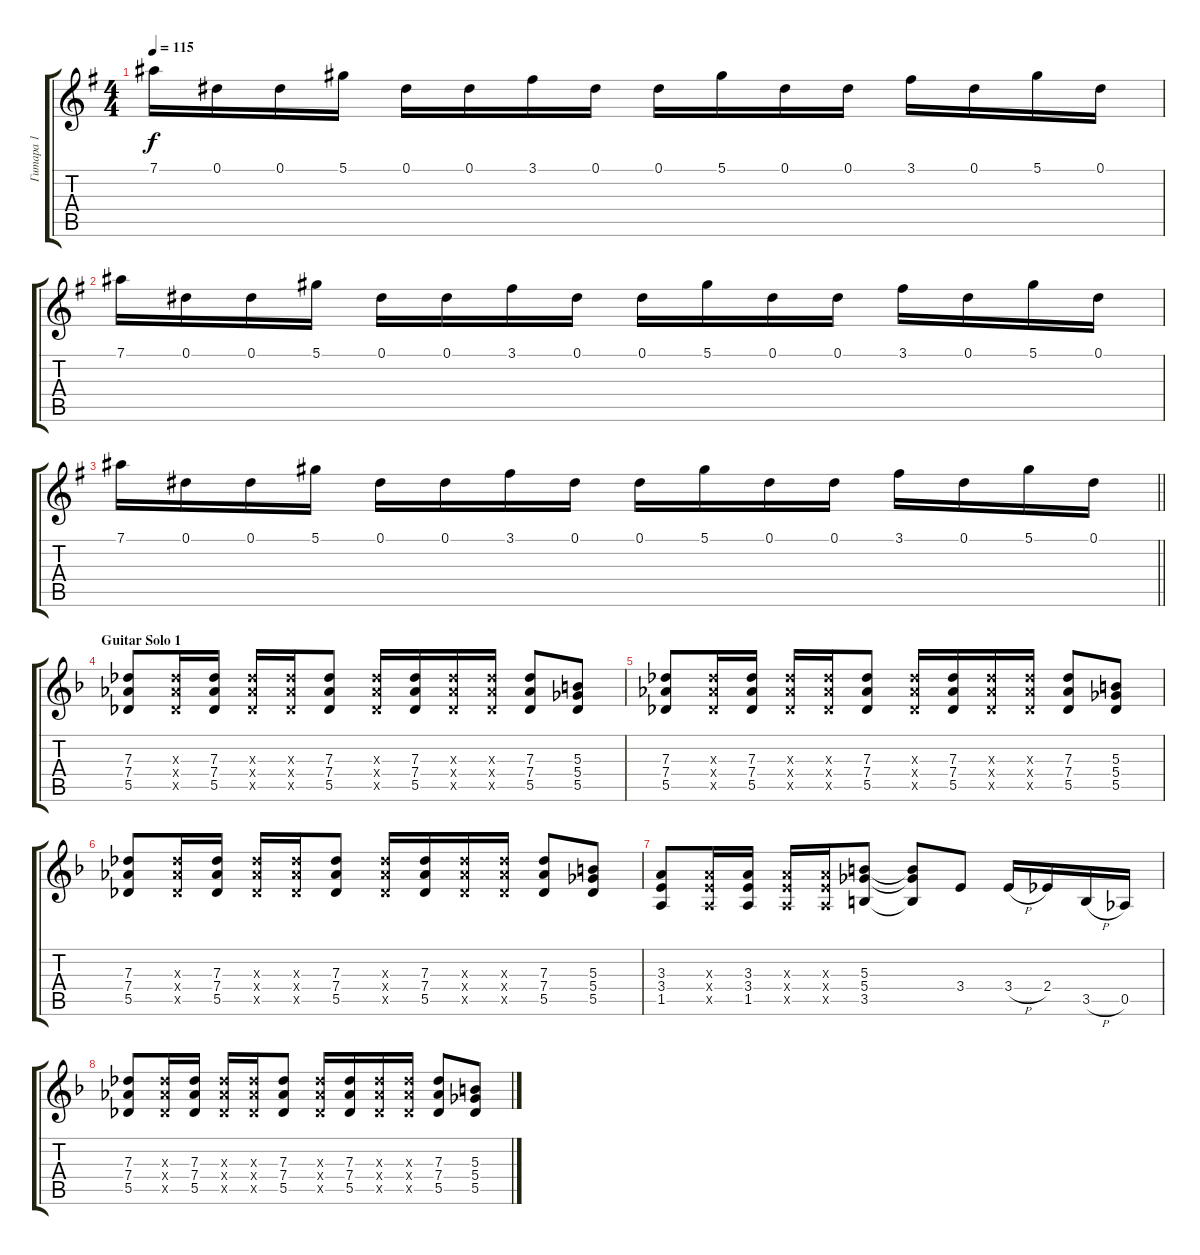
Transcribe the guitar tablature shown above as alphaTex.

\track ("Гитара 1" "Гитара 1") {instrument distortionguitar}
\staff {score tabs}
\tuning (Eb4 Bb3 Gb3 Db3 Ab2 Eb2) {hide}
\ts (4 4)
\tempo 115
\clef g2
\ks eminor
7.1.16{dy f} 0.1.16 0.1.16 5.1.16 0.1.16 0.1.16 3.1.16 0.1.16 0.1.16 5.1.16 0.1.16 0.1.16 3.1.16 0.1.16 5.1.16 0.1.16 |
7.1.16 0.1.16 0.1.16 5.1.16 0.1.16 0.1.16 3.1.16 0.1.16 0.1.16 5.1.16 0.1.16 0.1.16 3.1.16 0.1.16 5.1.16 0.1.16 |
\barLineRight lightlight
7.1.16 0.1.16 0.1.16 5.1.16 0.1.16 0.1.16 3.1.16 0.1.16 0.1.16 5.1.16 0.1.16 0.1.16 3.1.16 0.1.16 5.1.16 0.1.16 |
\section ("" "Guitar Solo 1")
\ks dminor
(7.3 7.4 5.5).8 (7.3{x} 7.4{x} 5.5{x}).16 (7.3 7.4 5.5).16 (7.3{x} 7.4{x} 5.5{x}).16 (7.3{x} 7.4{x} 5.5{x}).16 (7.3 7.4 5.5).8 (7.3{x} 7.4{x} 5.5{x}).16 (7.3 7.4 5.5).16 (7.3{x} 7.4{x} 5.5{x}).16 (7.3{x} 7.4{x} 5.5{x}).16 (7.3 7.4 5.5).8 (5.3 5.4 5.5).8 |
(7.3 7.4 5.5).8 (7.3{x} 7.4{x} 5.5{x}).16 (7.3 7.4 5.5).16 (7.3{x} 7.4{x} 5.5{x}).16 (7.3{x} 7.4{x} 5.5{x}).16 (7.3 7.4 5.5).8 (7.3{x} 7.4{x} 5.5{x}).16 (7.3 7.4 5.5).16 (7.3{x} 7.4{x} 5.5{x}).16 (7.3{x} 7.4{x} 5.5{x}).16 (7.3 7.4 5.5).8 (5.3 5.4 5.5).8 |
(7.3 7.4 5.5).8 (7.3{x} 7.4{x} 5.5{x}).16 (7.3 7.4 5.5).16 (7.3{x} 7.4{x} 5.5{x}).16 (7.3{x} 7.4{x} 5.5{x}).16 (7.3 7.4 5.5).8 (7.3{x} 7.4{x} 5.5{x}).16 (7.3 7.4 5.5).16 (7.3{x} 7.4{x} 5.5{x}).16 (7.3{x} 7.4{x} 5.5{x}).16 (7.3 7.4 5.5).8 (5.3 5.4 5.5).8 |
(3.3 3.4 1.5).8 (3.3{x} 3.4{x} 1.5{x}).16 (3.3 3.4 1.5).16 (3.3{x} 3.4{x} 1.5{x}).16 (3.3{x} 3.4{x} 1.5{x}).16 (5.3 5.4 3.5).8 (5.3{t} 5.4{t} 3.5{t}).8 3.4.8 3.4{h}.16 2.4.16 3.5{h}.16 0.5.16 |
(7.3 7.4 5.5).8 (7.3{x} 7.4{x} 5.5{x}).16 (7.3 7.4 5.5).16 (7.3{x} 7.4{x} 5.5{x}).16 (7.3{x} 7.4{x} 5.5{x}).16 (7.3 7.4 5.5).8 (7.3{x} 7.4{x} 5.5{x}).16 (7.3 7.4 5.5).16 (7.3{x} 7.4{x} 5.5{x}).16 (7.3{x} 7.4{x} 5.5{x}).16 (7.3 7.4 5.5).8 (5.3 5.4 5.5).8
